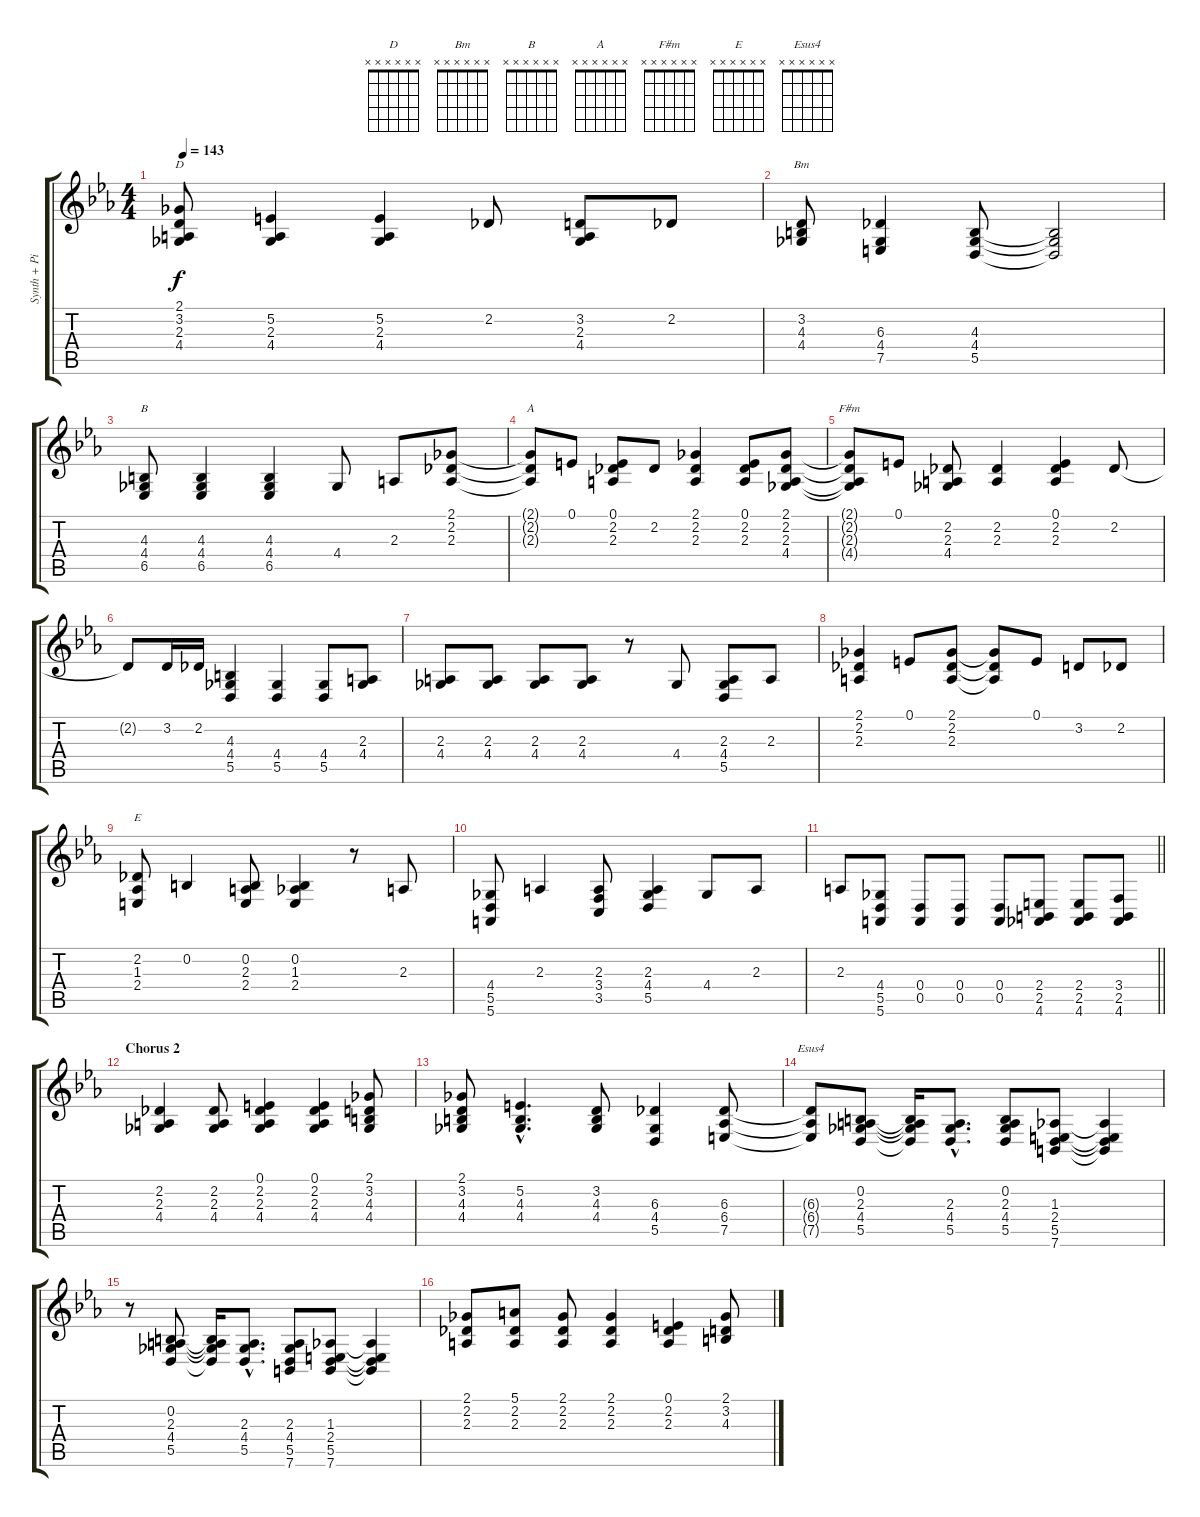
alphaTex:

\track ("Synth + Piano RH - Elton John" "Synth + Pi") {instrument acousticgrandpiano}
\staff {score tabs}
\tuning (E4 B3 G3 D3 A2 E2) {hide}
\chord ("D" x x x x x x)
\chord ("Bm" x x x x x x)
\chord ("B" x x x x x x)
\chord ("A" x x x x x x)
\chord ("F#m" x x x x x x)
\chord ("E" x x x x x x)
\chord ("Esus4" x x x x x x)
\ts (4 4)
\tempo 143
\clef g2
\ks cminor
(2.1{t} 3.2{t} 2.3{t} 4.4{t}).8{ch "D" dy f} (5.2 2.3 4.4).4 (5.2 2.3 4.4).4 2.2.8 (3.2 2.3 4.4).8 2.2.8 |
(3.2 4.3 4.4).8{ch "Bm"} (6.3 4.4 7.5).4 (4.3 4.4 5.5).8 (4.3{t} 4.4{t} 5.5{t}).2 |
(4.3 4.4 6.5).8{ch "B"} (4.3 4.4 6.5).4 (4.3 4.4 6.5).4 4.4.8 2.3.8 (2.1 2.2 2.3).8 |
(2.1{t} 2.2{t} 2.3{t}).8{ch "A"} 0.1.8 (0.1 2.2 2.3).8 2.2.8 (2.1 2.2 2.3).4 (0.1 2.2 2.3).8 (2.1 2.2 2.3 4.4).8 |
(2.1{t} 2.2{t} 2.3{t} 4.4{t}).8{ch "F#m"} 0.1.8 (2.2 2.3 4.4).8 (2.2 2.3).4 (0.1 2.2 2.3).4 2.2.8 |
2.2{t}.8 3.2.16 2.2.16 (4.3 4.4 5.5).4 (4.4 5.5).4 (4.4 5.5).8 (2.3 4.4).8 |
(2.3 4.4).8 (2.3 4.4).8 (2.3 4.4).8 (2.3 4.4).8 r.8 4.4.8 (2.3 4.4 5.5).8 2.3.8 |
(2.1 2.2 2.3).4 0.1.8 (2.1 2.2 2.3).8 (2.1{t} 2.2{t} 2.3{t}).8 0.1.8 3.2.8 2.2.8 |
(2.2 1.3 2.4).8{ch "E"} 0.2.4 (0.2 2.3 2.4).8 (0.2 1.3 2.4).4 r.8 2.3.8 |
(4.4 5.5 5.6).8 2.3.4 (2.3 3.4 3.5).8 (2.3 4.4 5.5).4 4.4.8 2.3.8 |
\barLineRight lightlight
2.3.8 (4.4 5.5 5.6).8 (0.4 0.5).8 (0.4 0.5).8 (0.4 0.5).8 (2.4 2.5 4.6).8 (2.4 2.5 4.6).8 (3.4 2.5 4.6).8 |
\section ("" "Chorus 2")
(2.2 2.3 4.4).4 (2.2 2.3 4.4).8 (0.1 2.2 2.3 4.4).4 (0.1 2.2 2.3 4.4).4 (2.1 3.2 4.3 4.4).8 |
(2.1 3.2 4.3 4.4).8 (5.2{hac} 4.3{hac} 4.4{hac}).4{d} (3.2 4.3 4.4).8 (6.3 4.4 5.5).4 (6.3 6.4 7.5).8 |
(6.3{t} 6.4{t} 7.5{t}).8{ch "Esus4"} (0.2 2.3 4.4 5.5).8 (0.2{t} 2.3{t} 4.4{t} 5.5{t}).16 (2.3{hac} 4.4{hac} 5.5{hac}).8{d} (0.2 2.3 4.4 5.5).8 (1.3 2.4 5.5 7.6).8 (1.3{t} 2.4{t} 5.5{t} 7.6{t}).4 |
r.8 (0.2 2.3 4.4 5.5).8 (0.2{t} 2.3{t} 4.4{t} 5.5{t}).16 (2.3{hac} 4.4{hac} 5.5{hac}).8{d} (2.3 4.4 5.5 7.6).8 (1.3 2.4 5.5 7.6).8 (1.3{t} 2.4{t} 5.5{t} 7.6{t}).4 |
(2.1 2.2 2.3).8 (5.1 2.2 2.3).8 (2.1 2.2 2.3).8 (2.1 2.2 2.3).4 (0.1 2.2 2.3).4 (2.1 3.2 4.3).8
